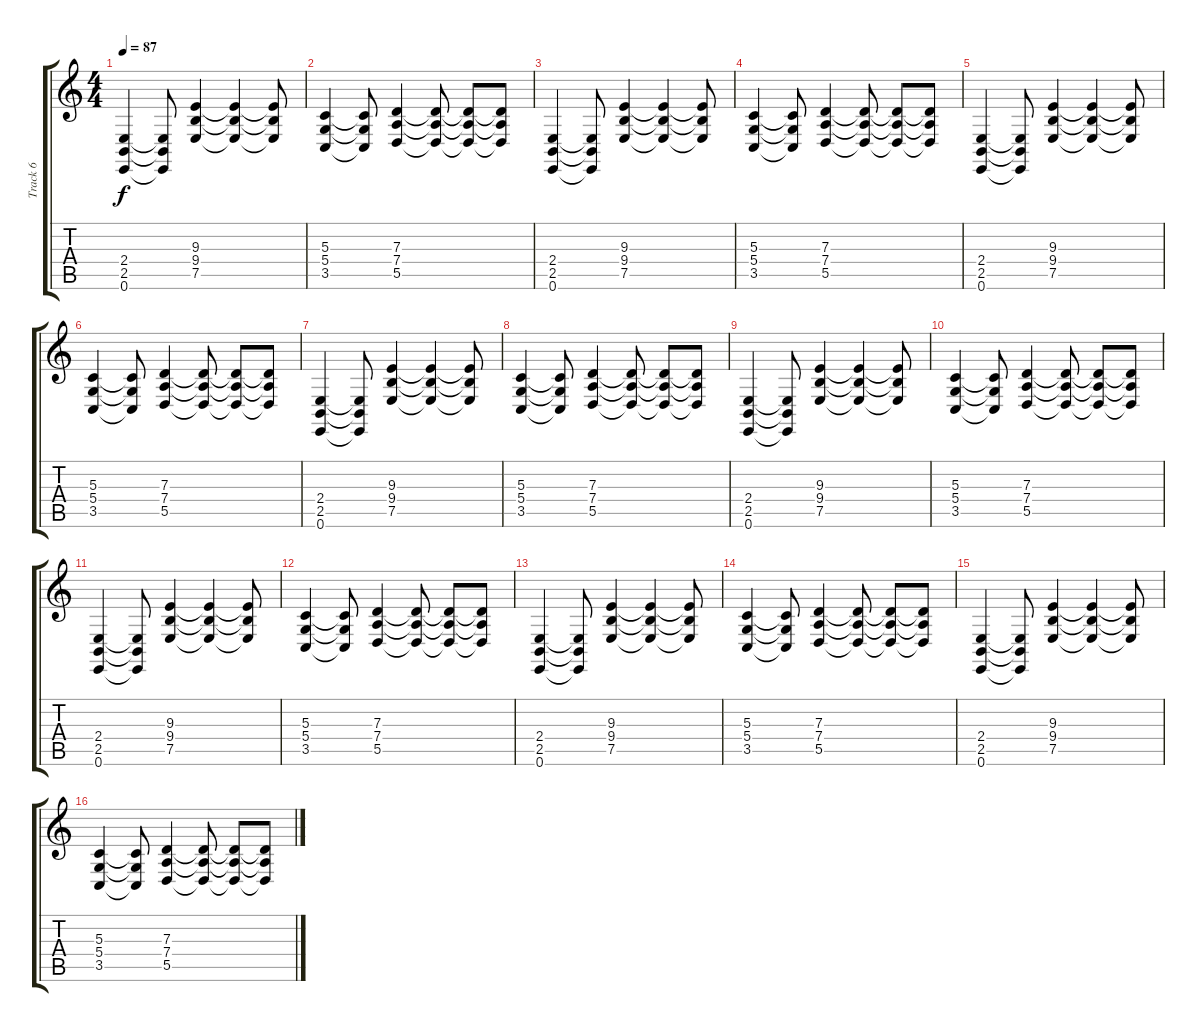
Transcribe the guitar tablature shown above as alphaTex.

\track ("Track 6" "Track 6") {instrument choiraahs}
\staff {score tabs}
\tuning (E4 B3 G3 D3 A2 E2) {hide}
\ts (4 4)
\tempo 87
\clef g2
\ks c
(2.4 2.5 0.6).4{dy f} (2.4{t} 2.5{t} 0.6{t}).8 (9.3 9.4 7.5).4 (9.3{t} 9.4{t} 7.5{t}).4 (9.3{t} 9.4{t} 7.5{t}).8 |
(5.3 5.4 3.5).4 (5.3{t} 5.4{t} 3.5{t}).8 (7.3 7.4 5.5).4 (7.3{t} 7.4{t} 5.5{t}).8 (7.3{t} 7.4{t} 5.5{t}).8 (7.3{t} 7.4{t} 5.5{t}).8 |
(2.4 2.5 0.6).4 (2.4{t} 2.5{t} 0.6{t}).8 (9.3 9.4 7.5).4 (9.3{t} 9.4{t} 7.5{t}).4 (9.3{t} 9.4{t} 7.5{t}).8 |
(5.3 5.4 3.5).4 (5.3{t} 5.4{t} 3.5{t}).8 (7.3 7.4 5.5).4 (7.3{t} 7.4{t} 5.5{t}).8 (7.3{t} 7.4{t} 5.5{t}).8 (7.3{t} 7.4{t} 5.5{t}).8 |
(2.4 2.5 0.6).4 (2.4{t} 2.5{t} 0.6{t}).8 (9.3 9.4 7.5).4 (9.3{t} 9.4{t} 7.5{t}).4 (9.3{t} 9.4{t} 7.5{t}).8 |
(5.3 5.4 3.5).4 (5.3{t} 5.4{t} 3.5{t}).8 (7.3 7.4 5.5).4 (7.3{t} 7.4{t} 5.5{t}).8 (7.3{t} 7.4{t} 5.5{t}).8 (7.3{t} 7.4{t} 5.5{t}).8 |
(2.4 2.5 0.6).4 (2.4{t} 2.5{t} 0.6{t}).8 (9.3 9.4 7.5).4 (9.3{t} 9.4{t} 7.5{t}).4 (9.3{t} 9.4{t} 7.5{t}).8 |
(5.3 5.4 3.5).4 (5.3{t} 5.4{t} 3.5{t}).8 (7.3 7.4 5.5).4 (7.3{t} 7.4{t} 5.5{t}).8 (7.3{t} 7.4{t} 5.5{t}).8 (7.3{t} 7.4{t} 5.5{t}).8 |
(2.4 2.5 0.6).4 (2.4{t} 2.5{t} 0.6{t}).8 (9.3 9.4 7.5).4 (9.3{t} 9.4{t} 7.5{t}).4 (9.3{t} 9.4{t} 7.5{t}).8 |
(5.3 5.4 3.5).4 (5.3{t} 5.4{t} 3.5{t}).8 (7.3 7.4 5.5).4 (7.3{t} 7.4{t} 5.5{t}).8 (7.3{t} 7.4{t} 5.5{t}).8 (7.3{t} 7.4{t} 5.5{t}).8 |
(2.4 2.5 0.6).4 (2.4{t} 2.5{t} 0.6{t}).8 (9.3 9.4 7.5).4 (9.3{t} 9.4{t} 7.5{t}).4 (9.3{t} 9.4{t} 7.5{t}).8 |
(5.3 5.4 3.5).4 (5.3{t} 5.4{t} 3.5{t}).8 (7.3 7.4 5.5).4 (7.3{t} 7.4{t} 5.5{t}).8 (7.3{t} 7.4{t} 5.5{t}).8 (7.3{t} 7.4{t} 5.5{t}).8 |
(2.4 2.5 0.6).4 (2.4{t} 2.5{t} 0.6{t}).8 (9.3 9.4 7.5).4 (9.3{t} 9.4{t} 7.5{t}).4 (9.3{t} 9.4{t} 7.5{t}).8 |
(5.3 5.4 3.5).4 (5.3{t} 5.4{t} 3.5{t}).8 (7.3 7.4 5.5).4 (7.3{t} 7.4{t} 5.5{t}).8 (7.3{t} 7.4{t} 5.5{t}).8 (7.3{t} 7.4{t} 5.5{t}).8 |
(2.4 2.5 0.6).4 (2.4{t} 2.5{t} 0.6{t}).8 (9.3 9.4 7.5).4 (9.3{t} 9.4{t} 7.5{t}).4 (9.3{t} 9.4{t} 7.5{t}).8 |
(5.3 5.4 3.5).4 (5.3{t} 5.4{t} 3.5{t}).8 (7.3 7.4 5.5).4 (7.3{t} 7.4{t} 5.5{t}).8 (7.3{t} 7.4{t} 5.5{t}).8 (7.3{t} 7.4{t} 5.5{t}).8
